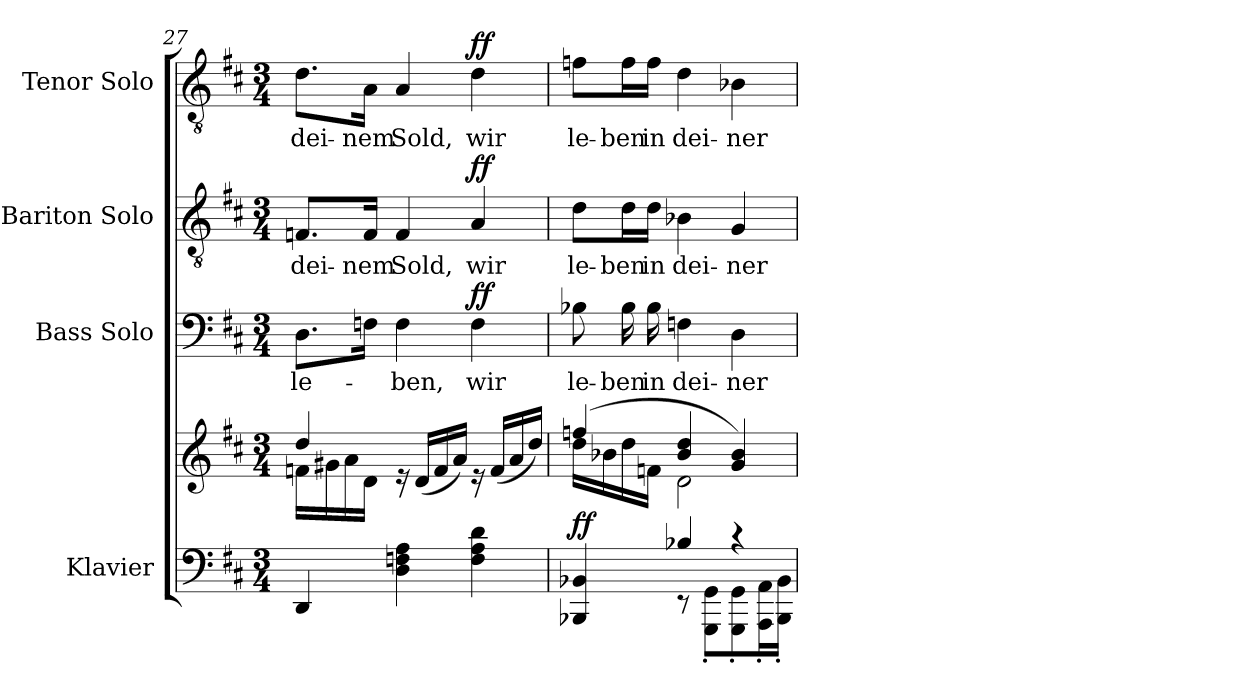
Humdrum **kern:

**kern	**kern	**dynam	**kern	**text	**dynam	**kern	**text	**dynam	**kern	**text	**dynam
*part4	*part4	*part4	*part3	*part3	*part3	*part2	*part2	*part2	*part1	*part1	*part1
*staff5	*staff4	*staff4/5	*staff3	*staff3	*staff3	*staff2	*staff2	*staff2	*staff1	*staff1	*staff1
*I"Klavier	*	*	*I"Bass Solo	*	*	*I"Bariton Solo	*	*	*I"Tenor Solo	*	*
*	*	*	*I'B S	*	*	*I'B r S	*	*	*I'T S	*	*
*clefF4	*clefG2	*	*clefF4	*	*	*clefGv2	*	*	*clefGv2	*	*
*k[f#c#]	*k[f#c#]	*	*k[f#c#]	*	*	*k[f#c#]	*	*	*k[f#c#]	*	*
*M3/4	*M3/4	*	*M3/4	*	*	*M3/4	*	*	*M3/4	*	*
=27	=27	=27	=27	=27	=27	=27	=27	=27	=27	=27	=27
*	*^	*	*	*	*	*	*	*	*	*	*
!	!	!	!	!	!LO:LY:b	!	!	!LO:LY:b	!	!	!LO:LY:b	!
4DD/	4dd/	16fn\LL	.	8.D\L	le-	.	8.Fn/L	dei-	.	8.d\L	dei-	.
.	.	16g#X\	.	.	.	.	.	.	.	.	.	.
.	.	16a\	.	.	.	.	.	.	.	.	.	.
!	!	!	!	!	!	!	!	!LO:LY:b	!	!	!LO:LY:b	!
.	.	16d\JJ	.	16Fn\Jk	.	.	16F/Jk	-nem	.	16A\Jk	-nem	.
!	!	!	!	!	!LO:LY:b	!	!	!LO:LY:b	!	!	!LO:LY:b	!
4D\ 4Fn\ 4A\	16re	2ryy	.	4F\	-ben,	.	4F/	Sold,	.	4A/	Sold,	.
.	(16d/LL	.	.	.	.	.	.	.	.	.	.	.
.	16f/	.	.	.	.	.	.	.	.	.	.	.
.	16a/JJ)	.	.	.	.	.	.	.	.	.	.	.
!	!	!	!	!	!LO:LY:b	!LO:DY:a	!	!LO:LY:b	!LO:DY:a	!	!LO:LY:b	!LO:DY:a
4F\ 4A\ 4d\	16re	.	.	4F\	wir	ff	4A/	wir	ff	4d\	wir	ff
.	(16f/LL	.	.	.	.	.	.	.	.	.	.	.
.	16a/	.	.	.	.	.	.	.	.	.	.	.
.	16dd/JJ)	.	.	.	.	.	.	.	.	.	.	.
=28	=28	=28	=28	=28	=28	=28	=28	=28	=28	=28	=28	=28
*^	*	*	*	*	*	*	*	*	*	*	*	*
!	!	!	!	!LO:DY:a=2	!	!LO:LY:b	!	!	!LO:LY:b	!	!	!LO:LY:b	!
4BBB-X/ 4BB-X/	4ryy	(4ffn/	16dd\LL	ff	8B-X\	le-	.	8d\L	le-	.	8fn\L	le-	.
.	.	.	16b-X\	.	.	.	.	.	.	.	.	.	.
!	!	!	!	!	!	!LO:LY:b	!	!	!LO:LY:b	!	!	!LO:LY:b	!
.	.	.	16dd\	.	16B-\	-ben	.	16d\L	-ben	.	16f\L	-ben	.
!	!	!	!	!	!	!LO:LY:b	!	!	!LO:LY:b	!	!	!LO:LY:b	!
.	.	.	16fn\JJ	.	16B-\	in	.	16d\JJ	in	.	16f\JJ	in	.
!	!	!	!	!	!	!LO:LY:b	!	!	!LO:LY:b	!	!	!LO:LY:b	!
4B-X/	8r	4b-/ 4dd/	2d\	.	4Fn\	dei-	.	4B-X\	dei-	.	4d\	dei-	.
.	8GGG\' 8GG\'L	.	.	.	.	.	.	.	.	.	.	.	.
!	!	!	!	!	!	!LO:LY:b	!	!	!LO:LY:b	!	!	!LO:LY:b	!
4r	8GGG\' 8GG\'	4g/ 4b-/)	.	.	4D\	-ner	.	4G/	-ner	.	4B-X\	-ner	.
.	16AAA\' 16AA\'L	.	.	.	.	.	.	.	.	.	.	.	.
.	16BBB-\' 16BB-\'JJ	.	.	.	.	.	.	.	.	.	.	.	.
*v	*v	*	*	*	*	*	*	*	*	*	*	*	*
*	*v	*v	*	*	*	*	*	*	*	*	*	*
=	=	=	=	=	=	=	=	=	=	=	=
*-	*-	*-	*-	*-	*-	*-	*-	*-	*-	*-	*-
